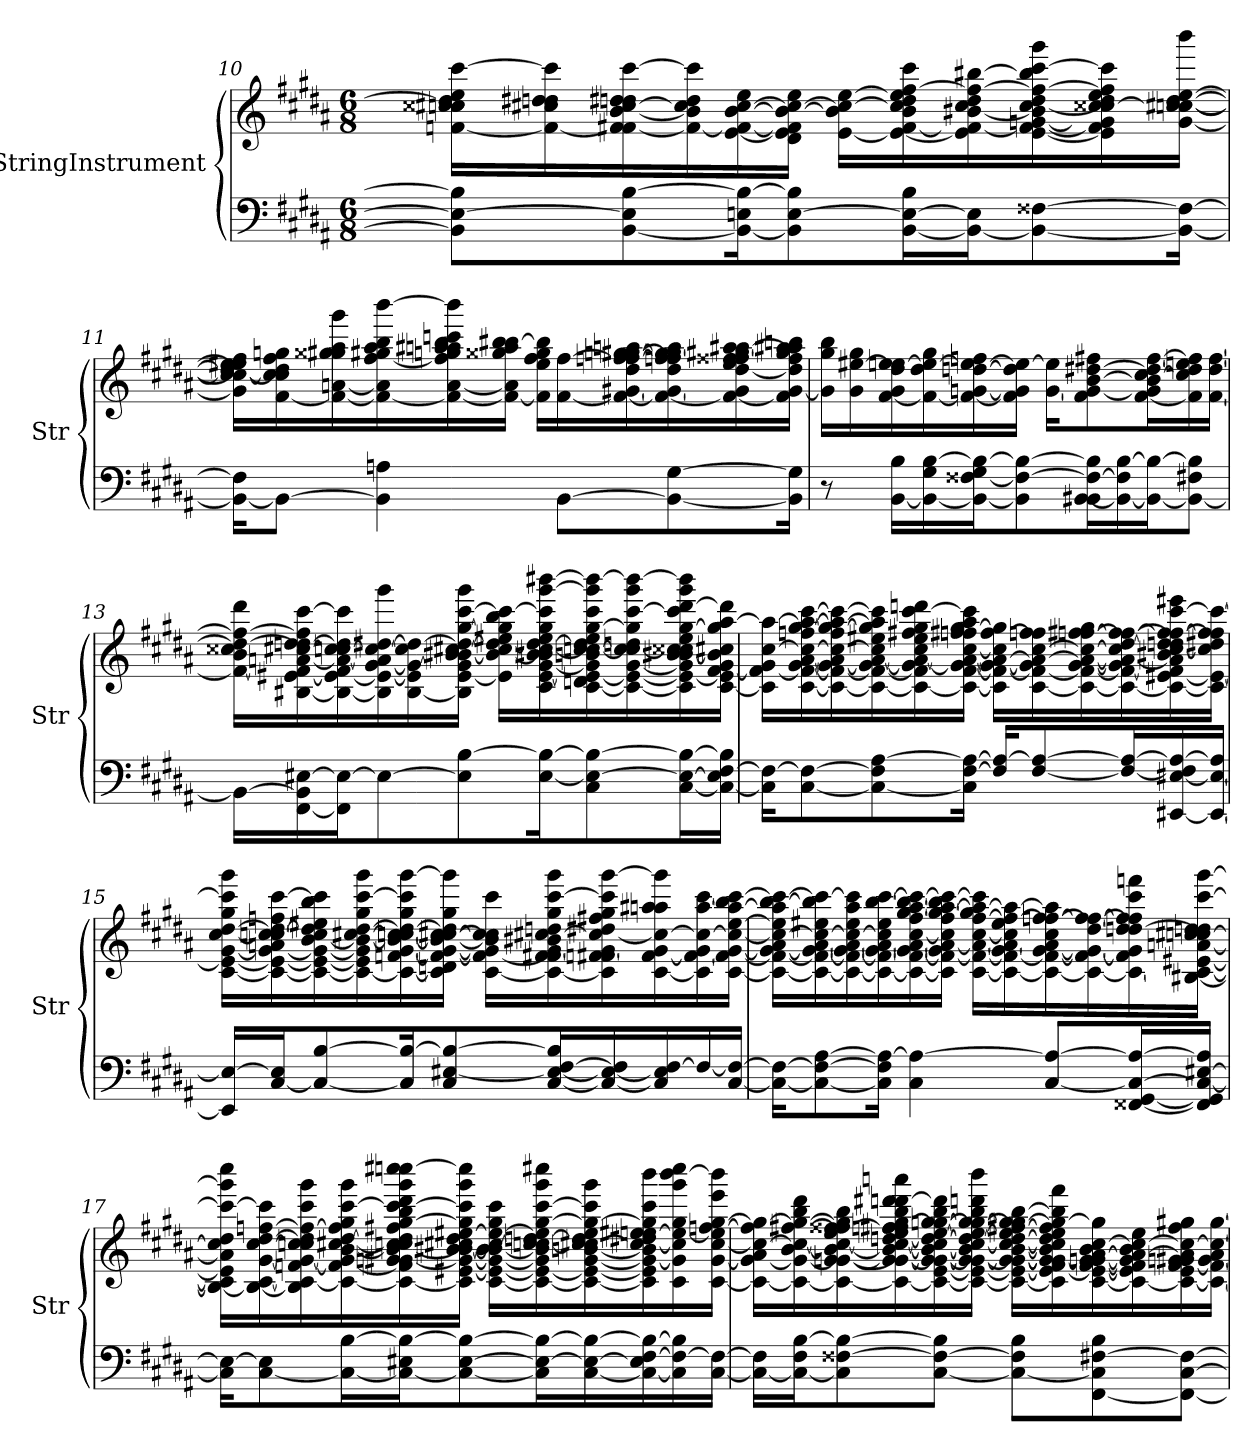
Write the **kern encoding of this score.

**kern	**kern
*part2	*part1
*staff2	*staff1
*I"StringInstrument	*I"StringInstrument
*I'Str	*I'Str
!!LO:LB:g=z
*clefF4	*clefG2
*k[f#c#g#d#a#]	*k[f#c#g#d#a#]
*M6/8	*M6/8
=10	=10
8BB\] 8E#\_ 8B\]L	[16fn\ 16ccn\ 16cc#X\ 16cc##X\ 16dd#\] 16ee\ [16ccc#\LL
.	16f\_ 16cc#X\ 16ddn\ 16dd#X\ 16ccc#\]
[8BB\ 8E#\] [8B\	16f\] [16f#X\ [16b\ [16cc#\ 16ddn\ 16dd#X\ [16ccc#\
.	16f#\_ 16b\] 16cc#\] 16dd#\ 16ccc#\]
16BB\_ 16En\ 16B\_K	[16e\ 16f#\_ [16b\ [16cc#\ 16ee\
8BB\] [8E\ 8B\]	16d#\ 16e\] 16f#\] 16b\_ 16cc#\_ 16ee\JJ
.	[16e\ 16b\] 16cc#\_ [16ee\LL
[16BB\ 16E\_ 16B\L	16e\_ [16f#\ 16b\ 16cc#\] 16dd#\ 16ee\] [16ff#\ 16ccc#\
16BB\_ 16E\]J	16e\] 16f#\_ [16b#X\ 16cc#\ 16dd#\ 16ff#\_ [16bb#X\
8BB\_ [8F##X\	[16e\ 16f#\_ [16gn\ 16b#\] [16cc#\ 16dd#\ 16ff#\_ 16bb#\] [16ccc#\ 16ggg#\
.	16e\] 16f#\] 16g\] 16cc#\] [16cc##X\ 16dd#\ 16ee\ 16ff#\] 16ccc#\]
16BB\_ 16F##\_Jk	[16g\ [16ccn\ [16cc#X\ 16cc##\] [16dd#\ [16ee\ 16bbb\JJ
!!LO:LB:g=z
=11	=11
16BB\_ 16F##\]KL	16g\] 16cc\_ 16cc#\_ 16dd#\] 16ee\] 16ee#X\ 16ff#\LL
8BB\J_	[16f#\ 16cc\] 16cc#\] 16dd#\ 16ff#\ 16ggn\
.	16f#\_ [16an\ 16gg#X\ 16gg##X\ 16aa#\ 16ggg#\
4BB\] 4An\	16f#\_ 16a\] [16ff#\ 16gg#X\ 16aa#\ 16bb\ [16bbb\
.	16f#\_ [16a\ 16ff#\] 16ggn\ 16aan\ 16aa#X\ 16bb\ 16cccn\ 16bbb\]
.	16f#\_ 16a\] 16gg##X\ 16aa#\ 16bb\ [16bb#X\JJ
.	16f#\] 16ee#\ 16ff#\ 16gg##\ 16bb#\]LL
[8BB\L	[16f#\ [16ff#\
.	16f#\_ [16g#X\ 16dd#\ 16ffn\ 16ff#\_ [16ggn\ [16gg#X\ 16aan\
8BB\_ [8G#\	16f#\_ 16g#\_ 16dd#\ 16ffn\ 16ff#\_ 16gg\] 16gg#\] 16aa\
.	16f#\_ 16g#\] [16dd#\ 16ee#\ 16ff#\_ 16ff##X\ 16gg#X\ [16aa\ 16aa#X\
16BB\] 16G#\]Jk	16f#\] [16g#\ 16dd#\] 16ff#\] 16gg#\ 16aa\] 16aa#X\ 16bbn\JJ
!!LO:PB:g=z
=12	=12
8r	16g#\] 16gg#\ 16bb\LL
.	16g#\ [16ee#X\ 16gg#\
[16BB\ 16B\LL	[16f#\ 16g#\ 16dd#\ [16een\ 16ee#\]
16BB\_ 16G#\ [16B\	16f#\_ 16dd#\ 16ee\_ 16gg#\
16BB\_ [16F##X\ 16G#\ 16B\_J	16f#\_ [16gn\ [16ddn\ 16ee\_ 16ffn\
8BB\] 8F##\_ 8B\_	16f#\] 16g\] 16dd\] 16ee\_JJ
.	[16g\ 16ee\]KL
[16BB\ 16BB#X\ 16F##\_ 16B\]L	8f#\ 8g\_ [8b\ [8dd#X\ 8ff#X\
16BB\_ 16F##\] [16B\	.
16BB\_ 16B\_J	[16f#\ 16g\] 16b\] [16cc#\ 16dd#\_ [16ff#\L
8BB\_ 8F#X\ 8B\]J	16f#\] 16cc#\] 16dd#\] 16een\ 16ff#\]
.	[16f#\ [16dd#\ [16ff#\JJ
!!LO:LB:g=z
=13	=13
16BB\LL_	16f#\_ 16b\ 16cc##X\ 16dd#\_ 16ff#\_ 16ddd#\LL
[16FF#\ 16BB\] [16E#X\	[16B#X\ [16e#X\ 16f#\] [16an\ [16cc#X\ 16ddn\ 16dd#\_ 16ff#\] [16ccc#\
16FF#\] 16E#\_J	16B#\_ 16e#\_ 16f#\ 16a\_ 16ccn\ 16cc#\_ 16dd#\] 16ccc#\]
8E#\_	16B#\] 16e#\_ [16g#\ 16a\] 16cc#\_ [16dd#X\ 16ggg#\
.	[16B#\ 16e#\] 16g#\_ 16cc#\] 16dd#\_
8E#\] [8B\	16B#\] [16e#\ 16g#\] [16b\ 16b#X\ [16cc#X\ 16dd#\_ [16gg#\ [16ccc#\ 16ggg#\JJ
.	16e#\] 16b\_ 16cc#\] 16dd#\_ 16ee#X\ 16gg#\] 16bb\ 16ccc#\_LL
[16E#\ 16B\_K	16c#\ [16e#\ [16g#\ 16b\] 16b#X\ [16cc#\ 16dd#\_ 16ee#\ 16gg#\ 16ccc#\] [16ggg#\ [16bbb#X\
8C#\ 8E#\_ 8B\_	[16c#\ 16dn\ 16e#\_ 16g#\] 16bn\ [16ccn\ 16cc#\_ 16dd#\] 16ee#\ [16gg#\ 16ccc#\ 16ggg#\] 16bbb#\_
.	16c#\_ 16e#\_ [16g#\ 16cc\] 16cc#\_ 16ddn\ 16gg#\] [16ccc#\ 16ggg#\ 16bbb#\_
[16C#\ 16E#\_ 16B\_L	16c#\] 16e#\_ 16g#\] [16b\ 16b#X\ 16cc#\] 16cc##X\ 16ee#\ [16gg#\ 16ccc#\] [16ddd#\ 16ggg#\ 16bbb#\]
16C#\_ 16E#\] [16F#\ 16B\]JJ	[16c#\ 16e#\] [16f#\ 16g#\ 16b\] 16cc#X\ 16gg#\] [16aa#\ 16ddd#\]JJ
!!LO:LB:g=z
=14	=14
16C#\] 16F#\_KL	16c#\] 16f#\_ 16g#\ [16cc#\ 16aa#\_LL
[8C#\ 8F#\_	[16c#\ 16f#\_ [16g#\ [16a#\ 16cc#\_ 16ffn\ [16gg#\ 16aa#\_ [16ccc#\
.	16c#\_ 16f#\_ 16g#\_ 16a#\] 16cc#\_ 16ff\ 16gg#\_ 16aa#\_ 16ccc#\_
8C#\_ 8F#\] [8A#\	16c#\_ 16f#\_ 16g#\_ [16a#\ 16cc#\] 16ee#X\ 16gg#\] 16aa#\] 16ccc#\]
.	16c#\_ 16f#\] 16g#\_ 16a#\_ 16cc#\ 16ee#\ 16ff#X\ 16gg#\ [16ccc#\ 16dddn\
16C#\] [16F#\ 16A#\_Jk	16c#\_ [16f#\ 16g#\_ 16a#\_ [16cc#\ 16ffn\ 16ff#X\ [16gg#\ 16aa#\ 16ccc#\]JJ
16F#/] 16A#/_KL	16c#\] 16f#\_ 16g#\_ 16a#\_ 16cc#\] [16ff#\ 16gg#\]LL
[8F#/ 8A#/_	[16c#\ 16f#\_ 16g#\] 16a#\_ [16cc#\ 16ffn\ 16ff#\]
.	16c#\_ 16f#\_ [16g#\ 16a#\_ 16cc#\_ [16ffn\ [16ff#X\ 16gg#\
16F#/_ 16A#/_L	16c#\_ 16f#\_ 16g#\] 16a#\_ 16cc#\] [16dd#\ 16ff\_ 16ff#\_
[16EE#X/ [16E#X/ 16F#/] 16A#/_	16c#\_ [16e#X\ 16f#\] 16a#\] 16b#X\ [16cc#\ 16ddn\ 16dd#\] 16ff\_ 16ff#\_ [16ccc#\ 16eee#X\
16EE#/_ 16E#/_ 16A#/]JJ	16c#\] 16e#\_ 16cc#\] 16dd#X\ 16ff\] 16ff#\] 16ccc#\_JJ
!!LO:LB:g=z
=15	=15
16EE#/] 16E#/_LL	[16c#\ 16e#\_ [16g#\ [16cc#\ [16dd#\ 16gg#\ 16ccc#\] 16ggg#\LL
[16C#/ 16E#/]J	16c#\_ 16e#\_ 16g#\_ 16an\ 16ccn\ 16cc#\_ 16dd#\_ 16ffn\ [16ccc#\
8C#/_ [8B/	16c#\_ 16e#\_ 16g#\_ [16b\ 16cc#\] 16dd#\] 16ee#X\ 16bb\ 16ccc#\]
.	16c#\_ 16e#\] 16g#\] 16b\_ [16cc#X\ [16dd#\ 16gg#\ [16ccc#\ 16ggg#\
16C#/] 16B/_K	16c#\_ [16fn\ [16g#\ 16b\_ [16ccn\ 16cc#\] 16dd#\_ 16gg#\ 16ccc#\] [16ggg#\
8C#/ [8E#X/ 8B/_	16c#\] 16dn\ 16f\_ 16g#\_ 16b\_ 16cc\_ [16cc#X\ 16dd#\] 16gg#\ 16ggg#\]JJ
.	[16c#\ 16f\_ 16g#\] 16b\] 16cc\] 16cc#\] 16ccc#\LL
[16C#/ 16E#/_ [16F#/ 16B/]L	16c#\_ 16f\] 16f#X\ [16g#\ 16b#X\ [16cc#X\ 16ddn\ 16gg#\ [16ccc#\ 16ggg#\
16C#/_ 16E#/_ 16F#/]	16c#\] 16fn\ 16f#X\ 16g#\_ 16cc#\_ 16dd#X\ 16ff#X\ 16gg#\ 16ccc#\] [16ggg#\
16C#/] 16E#/] [16F#/	[16c#\ [16f#\ 16g#\] 16cc#\_ 16aan\ 16aa#X\ 16ggg#\]
16F#/_	16c#\] 16f#\_ 16g#\ 16cc#\_ [16aa#\ 16ccc#\
[16C#/ 16F#/_JJ	[16c#\ 16f#\_ [16g#\ 16cc#\_ [16ee#\ 16aa#\_ 16bb\ [16ccc#\JJ
!!LO:LB:g=z
=16	=16
16C#\_ 16F#\_KL	16c#\_ 16f#\_ 16g#\_ 16a#\ 16cc#\_ 16ee#\] 16aa#\] [16bb\ 16ccc#\_LL
8C#\_ 8F#\_ [8A#\	16c#\_ 16f#\_ 16g#\_ [16a#\ 16cc#\_ 16ee#X\ 16bb\] 16ccc#\_
.	16c#\_ 16f#\_ 16g#\_ 16a#\_ 16cc#\_ 16ee#\ 16aa#\ 16ccc#\]
16C#\] 16F#\] 16A#\_Jk	16c#\_ 16f#\] 16g#\_ 16a#\_ 16cc#\] 16ee#\ [16bb\ [16ccc#\
4C#\ 4A#\_	16c#\_ [16f#\ 16g#\_ 16a#\_ [16cc#\ [16ff#\ 16gg#\ [16aa#\ 16bb\] 16ccc#\_
.	16c#\] 16f#\_ 16g#\] 16a#\_ 16cc#\] 16ff#\] [16gg#\ 16aa#\_ 16bb\ 16ccc#\_JJ
.	[16c#\ 16f#\_ 16a#\_ [16cc#\ [16ff#\ 16gg#\] 16aa#\_ 16ccc#\]LL
.	16c#\_ 16f#\_ 16g#\ 16a#\_ 16cc#\] 16ee#\ 16ff#\_ 16aa#\_
[8C#/ 8A#/_L	16c#\_ 16f#\_ [16g#\ 16a#\] 16cc#\ [16ffn\ 16ff#\_ 16aa#\]
.	16c#\_ 16f#\_ 16g#\_ [16dd#\ 16ff\_ 16ff#\_
[16FF##X/ [16GG#/ 16C#/_ 16A#/_L	16c#\_ 16f#\] 16g#\] 16ddn\ 16dd#\_ 16ff\] 16ff#\] 16ccc#\ 16fffn\
16FF##/] 16GG#/] 16C#/_ [16E#X/ 16A#/]JJ	[16B#X\ 16c#\_ [16e#X\ [16an\ 16ccn\ [16cc#X\ 16ddn\ 16dd#\] [16ccc#\ [16ggg#\JJ
!!LO:LB:g=z
=17	=17
16C#\] 16E#\_KL	16B#\_ 16c#\] 16e#\] 16a\] 16cc#\] 16dd#\ 16ccc#\_ 16ggg#\] 16cccc#\LL
[8C#\ 8E#\]	16B#\_ [16c#\ [16g#\ [16cc#\ [16dd#\ [16ffn\ 16ccc#\]
.	16B#\] 16c#\_ [16fn\ 16g#\_ 16ccn\ 16cc#\] 16dd#\] 16ff\_ 16ccc#\ 16ggg#\
16C#\_ [16B\L	16c#\_ 16f\_ 16g#\] [16b\ [16cc#X\ [16dd#\ 16ff\] 16gg#\ [16ccc#\ 16ggg#\
16C#\_ 16E#X\ 16B\_J	16c#\_ 16f\] 16gn\ [16g#X\ 16b\_ 16ccn\ 16cc#\] 16dd#\] 16ff#X\ [16gg#\ 16bb\ 16ccc#\_ 16ddd#\ 16ggg#\ [16ccccn\ 16cccc#X\
8C#\_ [8E#\ 8B\_	16c#\] [16e#X\ 16g#\_ 16b\_ [16b#X\ 16cc#X\ 16dd#\ [16ee#X\ 16gg#\] 16ccc#\] 16ggg#\ 16cccc\]JJ
.	[16c#\ 16e#\_ 16g#\_ 16b\_ 16b#\] [16cc#\ 16ee#\_ 16gg#\ 16ccc#\LL
16C#\] 16E#\_ 16B\_L	16c#\_ 16e#\_ 16g#\] 16b\] [16ccn\ 16cc#\] [16ddn\ 16ee#\] [16gg#\ [16ccc#\ 16ggg#\ 16cccc#X\
[16C#\ 16E#\_ 16B\_	16c#\_ 16e#\_ [16g#\ [16bn\ 16cc\] [16cc#X\ 16dd\] 16ee#\ 16gg#\_ 16ccc#\] 16ggg#\
16C#\_ 16E#\] [16F#\ 16B\_	16c#\] 16e#\] 16g#\_ 16b\] 16cc#\_ 16dd#X\ [16een\ 16ee#X\ 16gg#\] 16ccc#\ 16bbb\
16C#\] 16F#\_ 16B\]	16c#\ 16g#\] 16cc#\] 16ee\_ 16gg#\ 16ggg#\ [16bbb\ 16cccc#\
[16C#\ 16F#\_JJ	[16c#\ [16g#\ [16cc#\ 16ee\] [16ffn\ [16gg#\ 16eee\ 16bbb\]JJ
!!LO:PB:g=z
=18	=18
16C#\_ 16F#\]LL	16c#\_ 16g#\_ 16a#\ 16cc#\_ 16ff\] 16gg#\_LL
16C#\_ 16F#\ [16B\J	16c#\_ 16g#\_ [16b\ 16cc#\_ [16ff#X\ 16gg#\_ 16bb\ 16ddd#\
8C#\] [8F##X\ 8B\_	16c#\_ [16gn\ 16g#\_ 16b\_ 16cc#\_ 16ee\ 16ff#\] [16ff##X\ 16gg#\] 16bb\
.	16c#\_ 16g\_ 16g#\_ 16b\_ 16cc#\_ [16ddn\ 16ee\ 16ffn\ 16ff#X\ 16ff##\] [16gg#\ 16bb\ [16dddn\ 16ddd#X\ 16aaan\
[8C#\ 8F##\_ 8B\]J	16c#\_ [16e\ 16g\_ 16g#\_ 16b\_ 16cc#\] 16dd\_ [16ee\ [16ggn\ 16gg#\_ 16bb\ 16ddd\]
.	16c#\_ 16e\_ 16g\_ 16g#\_ 16b\] [16cc#\ 16dd\_ 16ee\_ 16gg\_ 16gg#\_ 16bb\ 16dddn\ 16bbb\JJ
8C#\_ 8F##\] 8B\L	16c#\_ 16e\_ 16g\_ 16g#\_ [16b\ 16cc#\_ 16dd\_ 16ee\] [16ff#X\ 16gg\] 16gg#\_ [16bb\LL
.	16c#\] 16e\_ 16f#\ 16g\] 16g#\_ 16b\] 16cc#\] 16dd\] 16ee\ 16ff#\] 16gg#\_ 16bb\] 16fff#\
[8FF#\ 8C#\] [8F#X\ 8B\	[16c#\ 16e\_ [16f#\ [16gn\ 16g#\] [16a#\ 16b\ [16cc#\ 16gg#\]
.	16c#\_ 16e\] 16f#\] 16g\] 16a#\_ 16b\ 16cc#\_ 16ee\
8FF#\_ [8C#\ 8F#\_J	16c#\_ 16e\ [16f#\ 16gn\ 16g#X\ 16a#\] 16cc#\_ 16ff#\ 16gg#X\
.	16c#\_ 16f#\] [16g#\ 16a#\ 16cc#\_ [16gg#\JJ
=	=
*-	*-
